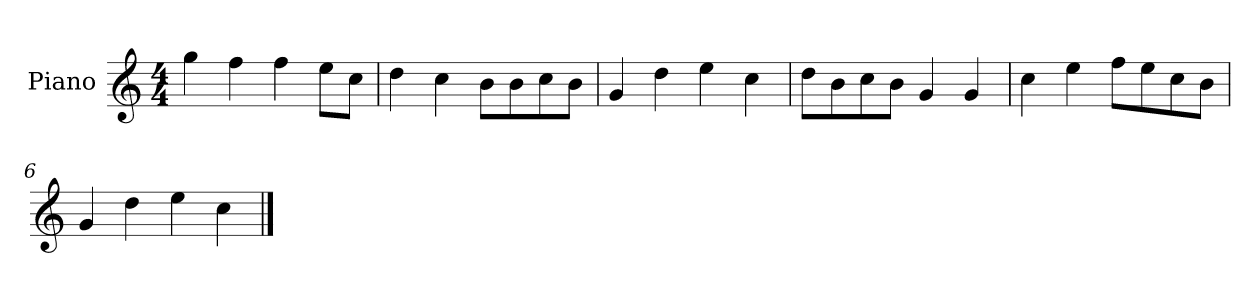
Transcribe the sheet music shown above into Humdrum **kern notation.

**kern
*part1
*staff1
*I"Piano
*I'P-no
*clefG2
*k[]
*M4/4
*MM90
=1
4gg\
4ff\
4ff\
8ee\L
8cc\J
=2
4dd\
4cc\
8b\L
8b\
8cc\
8b\J
=3
4g/
4dd\
4ee\
4cc\
=4
8dd\L
8b\
8cc\
8b\J
4g/
4g/
=5
4cc\
4ee\
8ff\L
8ee\
8cc\
8b\J
=6
4g/
4dd\
4ee\
4cc\
==
*-
